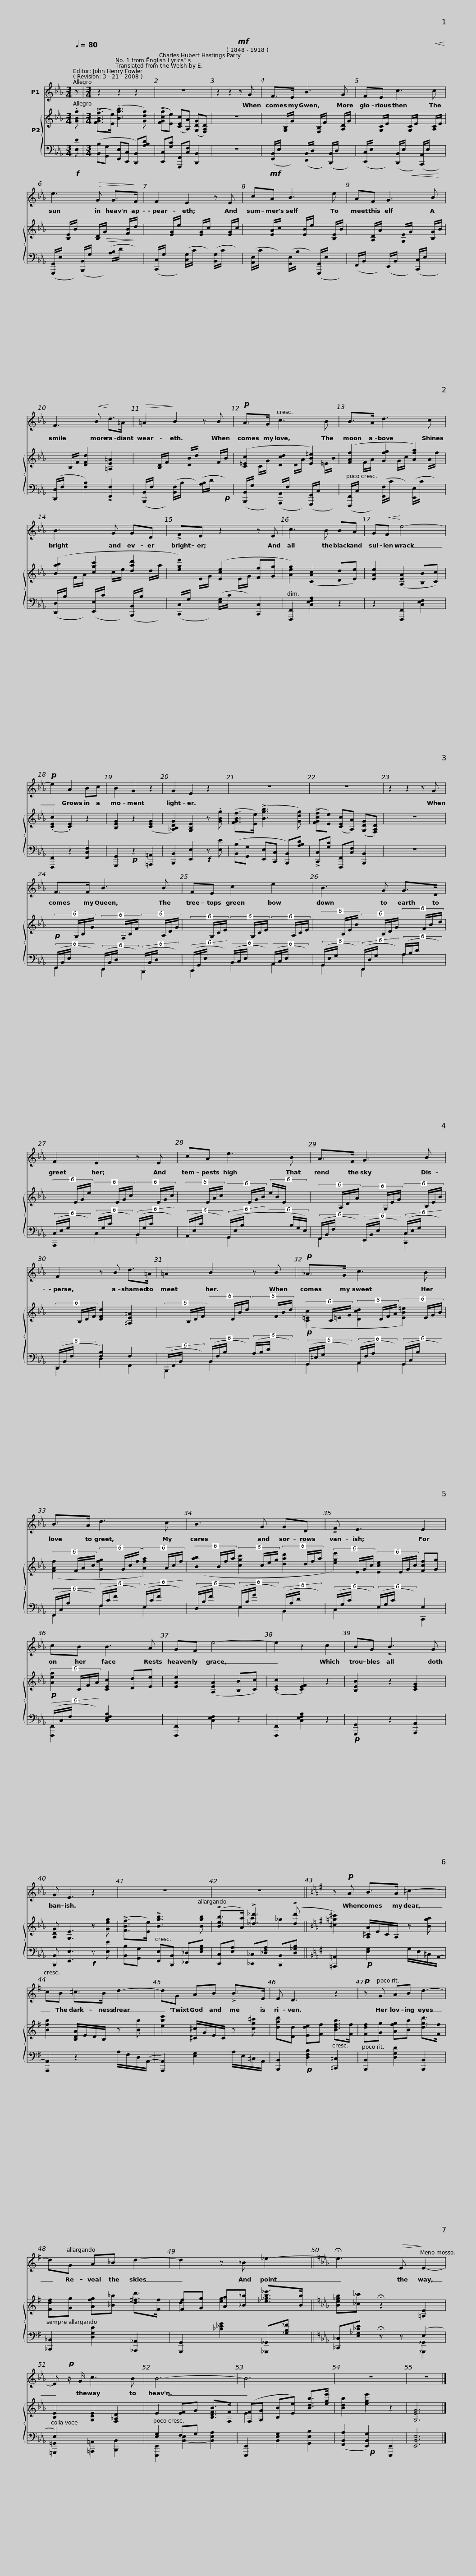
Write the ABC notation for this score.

X:1
%%score 1 { ( 2 3 ) ( 4 5 ) }
L:1/8
Q:1/4=80
M:3/4
I:linebreak $
K:Eb
V:1 treble
V:2 treble
V:3 treble
V:4 bass
V:5 bass
V:1
 z |[M:3/4] z2 z2 z2 | z6 | z2 z2!mf! z G |$ F>E B3 G | %5
 FE c3!<(! c!<)! | e3!>(! G G>!>)!F |$ F2 E2 z E | cA B3 e | AF G3 B |$ %10
 F3!<(! B!<)! d>=A |!>(! =A2!>)! B2 z B |!p! A>G c3 B |$ B>A d3 c | B3 G GD | %15
 !>!FE z2 z E |$ c3 B BA | G!<(!F!<)! e4- |!p! e2 A2 Bc | B2 G2 z2 |$ %20
 G2 E2 z2 | z6 | z6 | z2 z2 z G |$ F>F B3 B | %25
 FE c2 e2 |$ B3 G G>D | F2 E2 z E |$ cA e3 B | A>F G3 B |$ %30
 F2 z B d>=A | =A2 B2 z B |$!p! _A>G c3 B | B>A d3 c |$ B3 G GD | %35
 !>!F E3 E2 |$ cB B3 A | GF e4- | e2 z2 c2 |$ BG !>!B3 G | %40
 G E3 z2 | z6 | z6 ||$[K:G] z!p! A B>A ^c2- | cB ^c>B d2- |$ %45
 dG AB !>!B>E | E D3 z2 |!p! z G AB d2- |$ dG A_B d2- | d2 z _B _e2- || %50
[K:Eb] !fermata!e3!>(! E!>)! E2- |$ E!p! z/ G/ c3 B | B6- | B6 | z6 | %55
 z6 |] %56
V:2
 .[GBg] |[M:3/4] (!>![FGBf]>[Ee]) (.[Bgb]3 [Gdg]) | (!>![FGcg][Ee]) ([CEc][A,A]) ([G,DG][F,A,D]) | z6 |$ x/ x/ [G,B,]/G/ x/ x/ [F,B,]/F/ x/ x/ [A,D]/G/ | %5
 x/ x/ [G,C]/E/ x/ x/ [G,C]/E/ x/ x/ [A,C]/E/ | x/ x/ [B,E]/B/ x/ x/ [B,D]/!>(!G/ x/ x/ [FB]/!>)!d/ |$ x/ x/ [EG]/e/ x/ x/ [EG]/c/ x/ x/ [EG]/c/ | x/ x/ [EA]/c/ x/ x/ [EB]/e/ x/ x/ [B,E]/B/ | x/ x/ [A,D]/A/ x/ x/ [G,E]/G/ x/ x/ [B,G]/B/ |$ %10
 x/ x/ B,/F/ [DFd]2 [=A,E=A]2 | x/ x/ [B,D]/F/ x/ x/ [DB]/d/ x/ x/ F/B/ | ([C=Ec]2 [Dcd]2 [EB=e]2) |$ ([FAf]2 [Gfg]2 [Afa]2) | ([Bab]2 [cgc']2 [dad']2 | %15
 [ege']2) ([Ece]2 [Ff][Gg] |$ [Aeg]2) ([CAc]2 [Dd][Ee]) | [EAe]2 ([A,EA]2 [B,B][Cc]) | (.[CEc]2 .[CE]2) z2 | [B,EG]2 z2 ([CEG]2 |$ %20
 [_A,B,DG]2) [G,B,E]2 z .[GBg] | ([FGBf]>[Ee]) (!>![Bgb]3 [Gdg]) | (!>![FGcf][Ee]) ([CEc][A,A]) ([G,DG][F,A,D]) | z6 |$ (6:4:6x/ x/ x/ G,/B,/G/ (6:4:6x/ x/ x/ F,/B,/F/ (6:4:6x/ x/ x/ A,/D/G/ | %25
 (6:4:6x/ x/ x/ G,/C/E/ (6:4:6x/ x/ x/ G,/C/E/ (6:4:6x/ x/ x/ A,/C/E/ |$ (6:4:6x/ x/ x/ B,/E/B/ (6:4:6x/ x/ x/ B,/D/G/ (6:4:6x/ x/ x/ F/B/d/ | (6:4:6x/ x/ x/ E/G/e/ (6:4:6x/ x/ x/ E/G/c/ (6:4:6x/ x/ x/ E/G/c/ |$ (6:4:6x/ x/ x/ E/A/c/ (6:4:6x/ x/ x/ E/G/B/ (6:4:6e/B/E/ x/ x/ x/ | (6:4:6x/ x/ x/ A,/D/A/ (6:4:6x/ x/ x/ G,/E/G/ (6:4:6x/ x/ x/ B,/E/B/ |$ %30
 (6:4:6x/ x/ x/ B,/D/F/ [DFd]2 [=A,E=A]2 | (6:4:6x/ x/ x/ B,/D/F/ (6:4:6x/ x/ x/ D/B/d/ (6:4:6x/ x/ x/ F/B/d/ |$ (6:4:6x/ x/ x/ C/=E/G/ (6:4:6x/ x/ x/ D/F/A/ (6:4:6x/ x/ x/ E/G/B/ | (6:4:6x/ x/ x/ F/A/c/ (6:4:6x/ x/ x/ G/c/(f/ (6:4:6x/) x/ x/ A/c/f/ |$ (6:4:6x/ x/ x/ B/f/a/ (6:4:6x/ x/ x/ c/e/g/ (6:4:6x/ x/ x/ d/f/a/ | %35
 (6:4:6x/ x/ x/ E/G/c/ (6:4:6x/ x/ x/ E/G/c/ [Fcf][Gg] |$ (6:4:6x/ x/ x/ C/F/A/ [CEc]2 [Dd][Ee] | [EAe]2 ([A,EA]2 [B,B][Cc]) | (.[CEc]2 .[CEF]2) z2 |$ [B,EB]2 z2 [CEG]2 | %40
 [A,DG] [G,E]3 z [Geg] | (!>![FBf]>[Ee]) !>![Bgb]3 [Bgb] | (!>![Beb]>[Aa]) !>![_d_d']3 (!>![dd'] ||$[K:G] [^c=g^c']2) [A,^CA]/E/C/A,/ z [Bga] | [Bfb]2 [B,DA]/E/D/B,/ z [Bb] |$ %45
 [ebe']2 [^C^c]/G/E/C/ z [cg^c'] | [dad'][Dd] [Ede][Ff] [Bdfb]>[Ff] | [Fdf][Gg] [Afg][Bb] [dgd']>[Ff] |$ [Fdf][Gg] [Afg][_B_b] [d^fd']>[Ff] | [Ff][Gg] [Aa][_B_b] [_e_gb_e']>[Bb] || %50
[K:Eb] [Be_gb][_c_c'] !fermata!z2 [=A,E]2 |$ [B,E]2 [G,CE]2 [F,_A,D]2 | E2 [EF]G [B,DFB]>[F,F] | ([F,F][G,G] [B,B][Ee]) [Bdb]>[ege'] | [Bdb]2 [ege']2 z2 | %55
 [G,EG]6 |] %56
V:3
 x |[M:3/4] x6 | x6 | x6 |$ x6 | %5
 x6 | x6 |$ x6 | x6 | x6 |$ %10
 x6 | x6 | x C/G/ x D/A/ x =E/B/ |$ x F/A/ x G/c/ x A/f/ | x F/A/ x c/e/ x d/a/ | %15
 x E/G/ x E/G/ x2 |$ x6 | x6 | x6 | x6 |$ %20
 x6 | x6 | x6 | x6 |$ x6 | %25
 x6 |$ x6 | x6 |$ x6 | x6 |$ %30
 x6 | x6 |$ ([C=Ec]2 [Dcd]2 [EB=e]2) | ([FAf]2 [Gfg]2 [Afa]2) |$ ([Bab]2 [cgc']2 [dad']2 | %35
 [ege']2) [Ece]2 x2 |$ [Aea]2 x4 | x6 | x6 |$ x6 | %40
 x6 | x6 | x2 a2 _g2 ||$[K:G] x6 | x6 |$ %45
 x6 | x6 | x6 |$ x6 | d2 [eg]2 x2 || %50
[K:Eb] x6 |$ x6 | x6 | E2 x2 x2 | x6 | %55
 x6 |] %56
V:4
!f! [E,E] |[M:3/4] ([B,,B,][G,,G,] [E,,E,][C,,C,] [B,,,B,,])[A,B,D] | [C,,C,][G,C] [F,,,F,,][C,F,] [B,,,B,,]2 | z6 |$!mf! ([E,,B,,]/E,/ x/ x/) ([D,,B,,]/D,/ x/ x/) ([B,,,B,,]/D,/ x/ x/) | %5
 ([C,,C,]/E,/ x/ x/) ([B,,,B,,]/E,/!<(! x/ x/) ([A,,,A,,]/E,/ x/!<)! x/) | ([G,,,G,,]/E,/ x/ x/) ([B,,,B,,]/G,/ x/ x/) ([A,B,]/D/ x/ x/) |$ ([C,,C,]/G,/ x/ x/) ([C,G,]/C/ x/ x/) ([B,,G,]/C/ x/ x/) | ([A,,E,]/C/ x/ x/) ([G,,E,]/B,/ x/ x/) ([G,,,G,,]/E,/ x/ x/) | (F,,/B,,/ x/ x/) (E,,/B,,/ x/ x/) ([C,,C,]/E,/ x/ x/) |$ %10
 ([D,,D,]/F,/ x/ x/ [F,B,]2) !>![F,,F,]2 | ([B,,,B,,]/F,/ x/ x/) ([B,,F,]/B,/ x/ x/) ([A,B,]/D/ x/!p! x/) | ([B,,,B,,]/G,/ x/ x/) ([A,,,A,,]/F,/ x/ x/) ([G,,,G,,]/C,/ x/ x/) |$ ([F,,,F,,]/C,/ x/ x/) ([F,,F,]/C/ x/ x/) ([E,,E,]/C/ x/ x/) | ([D,,D,]/B,/ x/ x/) ([E,,E,]/C/ x/ x/) ([B,,,B,,]/B,/ x/ x/) | %15
 ([C,,C,]/G,/ x/ x/) ([E,G,]/C/ x/ x/) [C,,C,]2 |$ [F,,,F,,]2 [C,E,F,A,]2 z2 | z2 [F,,,F,,]2 [C,E,F,]2 | [F,,,F,,]2 z2 [F,,C,F,]2 | [G,,,G,,]2!p! z2 [=A,,,=A,,]2 |$ %20
 [B,,,B,,]2 [E,,E,]2!f! z [E,E] | ([B,,B,][G,,G,] [E,,E,][C,,C,] [B,,,B,,])[A,B,D] | !>![C,,C,][G,C] [F,,,F,,][C,F,] [B,,,B,,]2 | z6 |$!p! (6:4:6(E,,/B,,/E,/ x/ x/ x/) (6:4:6(D,,/B,,/D,/ x/ x/ x/) (6:4:6(B,,,/B,,/D,/ x/ x/ x/) | %25
 (6:4:6(C,,/G,,/E,/ x/ x/ x/) (6:4:6(B,,/C,/E,/ x/ x/ x/) (6:4:6(A,,/C,/E,/ x/ x/ x/) |$ (6:4:6(G,,/E,/G,/ x/ x/ x/) (6:4:6(D,,/D,/G,/ x/ x/ x/) (6:4:6(A,/B,/D/ x/ x/ x/) | (6:4:6(C,/E,/G,/ x/ x/ x/) (6:4:6(C,/G,/C/ x/ x/ x/) (6:4:6(B,,/G,/C/ x/ x/ x/) |$ (6:4:6(A,,/E,/C/ x/ x/ x/) (6:4:6(G,,/E,/B,/ x/ x/ x/ (6:4:6x/ x/ x/ B,/G,/E,/) | (6:4:6(F,,/B,,/F,/ x/ x/ x/) (6:4:6(E,,/B,,/E,/ x/ x/ x/) (6:4:6(C,/E,/G,/ x/ x/ x/) |$ %30
 (6:4:6(D,,/B,,/F,/ x/ x/ x/ [F,B,]2) F,2 | (6:4:6(B,,,/F,,/B,,/ x/ x/ x/) (6:4:6(B,,/F,/B,/ x/ x/ x/) (6:4:6(A,/B,/D/ x/ x/ x/) |$!p! (6:4:6(G,,/=E,/G,/ x/ x/ x/) (6:4:6(A,,/F,/A,/ x/ x/ x/) (6:4:6(G,,/C,/B,/ x/ x/ x/) | (6:4:6(F,,/C,/A,/ x/ x/ x/) (6:4:6(F,/C/F/ x/ x/ x/) (6:4:6(E,/C/F/ x/ x/ x/) |$ (6:4:6(D,/B,/F/ x/ x/ x/) (6:4:6(E,/B,/G/ x/ x/ x/) (6:4:6(B,,/A,/D/ x/ x/ x/) | %35
 (6:4:6(C,/G,/C/ x/ x/ x/) (6:4:6(E,/G,/C/ x/ x/ x/) E,2 |$!p! (6:4:6(F,,/C,/F,/ x/ x/ x/) [C,E,F,A,]2 x2 | [F,,,F,,]2 [C,E,F,]2 z2 | [F,,,F,,]2 [C,E,F,A,]2 z2 |$!p! [G,,,G,,]2 z2 [A,,,A,,]2 | %40
 [B,,,B,,] [E,,E,]3!f! z [E,E] | [B,,B,][G,,G,] [E,,E,][B,,,B,,] [_D,,_D,][E,G,B,] | [C,,C,][E,A,] [_C,,_C,][_D,F,A,] [B,,,B,,][D,_G,B,] ||$[K:G] [=A,,,=A,,]2!p! [E,G,]2 G,/E,/^C,/A,,/- | [A,,,A,,]2 z2 A,/F,/D,/(A,,/- |$ %45
 [A,,,A,,]2) [E,G,]2 A,/E,/^C,/A,,/ | [B,,,B,,]2!p! [D,F,B,]2 [=C,,=C,]2 | [B,,,B,,]2 [D,G,D]2 [B,,,B,,]2 |$ [_B,,,_B,,]2 [D,G,D]2 [_A,,,_A,,]2 | [G,,,G,,]2 [_C_EG]2 [_G,,,_G,,][_G,B,_F] || %50
[K:Eb] [_C,,_C,][E,_G,_CE] !fermata!z z (E,2 |$ E,2) x2 x2 | [E,G,]2 F,G, x2 | x6 |!p! x6 | %55
 [E,,B,,E,]6 |] %56
V:5
 x |[M:3/4] x6 | x6 | x6 |$ x6 | %5
 x6 | x6 |$ x6 | x6 | x6 |$ %10
 x6 | x6 | x6 |$ x6 | x6 | %15
 x6 |$ x6 | x6 | x6 | x6 |$ %20
 x6 | x6 | x6 | x6 |$ E,,2 D,,2 B,,,2 | %25
 C,,2 B,,2 A,,2 |$ G,,2 D,,2 A,2 | [A,,,C,]2 C,2 B,,2 |$ A,,2 G,,2 x2 | F,,2 E,,2 [C,,C,]2 |$ %30
 D,,2 D,2 F,,2 | B,,,2 B,,2 x2 |$ G,,2 A,,2 G,,2 | F,,2 F,2 E,2 |$ D,2 E,2 B,,2 | %35
 C,2 E,2 C,,2 |$ [F,,,F,,]2 x2 x2 | x6 | x6 |$ x6 | %40
 x6 | x6 | x6 ||$[K:G] x6 | x6 |$ %45
 x6 | x6 | x6 |$ x6 | x6 || %50
[K:Eb] x4 [_G,,,_G,,]2 |$ [=G,,,=G,,]2 [=A,,,=A,,]2 [B,,,B,,]2 | [E,,,E,,]2 [B,,-E,]2 [B,,E,A,]2 | [E,,,E,,]2 [B,,E,G,]2 [G,,E,B,]2 | ([F,,B,,A,]2 [E,,B,,G,]2) [E,,,E,,]2 | %55
 x6 |] %56
